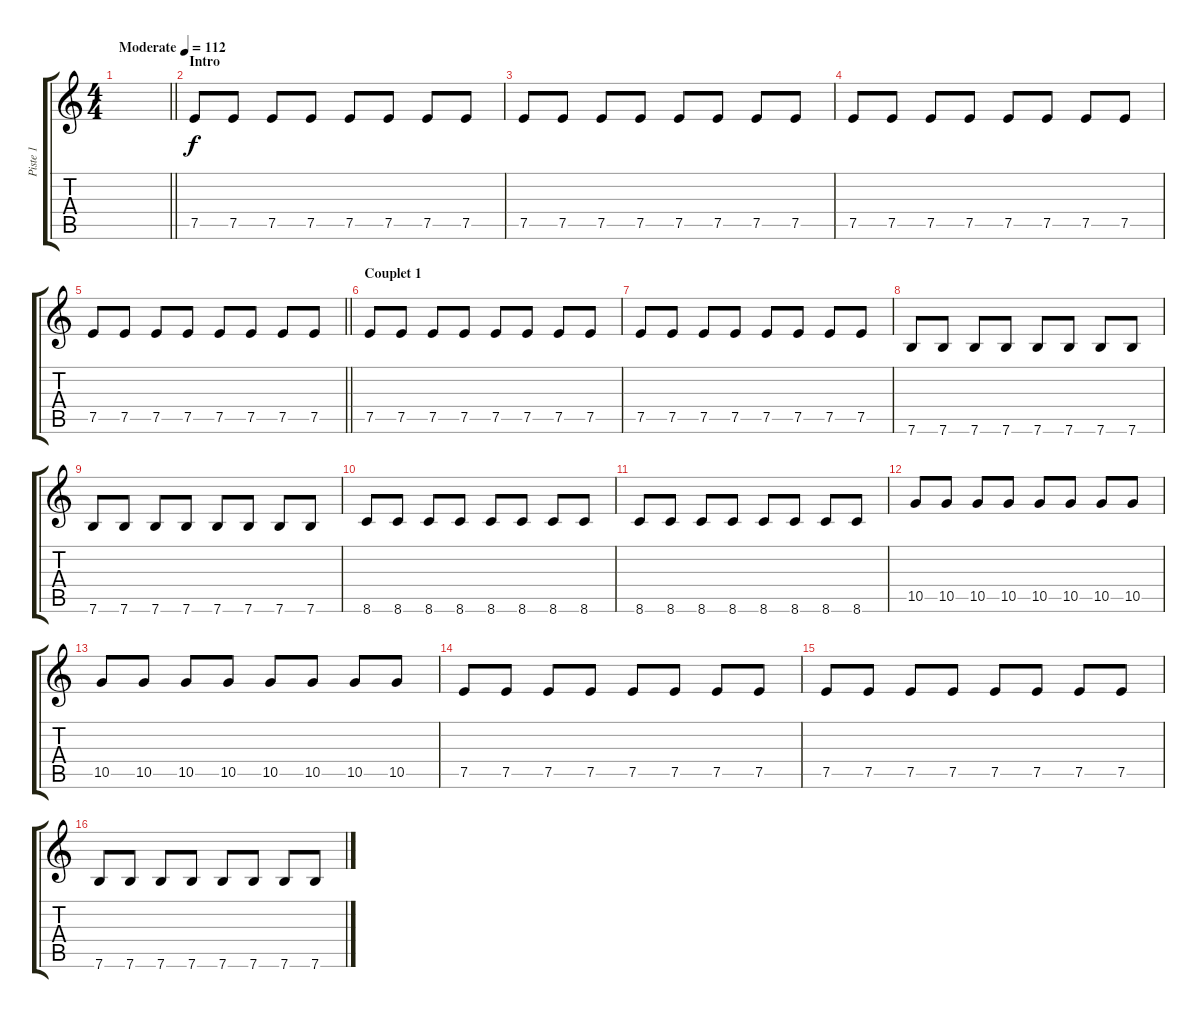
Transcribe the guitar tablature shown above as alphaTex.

\track ("Piste 1" "Piste 1") {instrument acousticbass}
\staff {score tabs}
\tuning (E4 B3 G3 D3 A2 E2) {hide}
\ts (4 4)
\tempo (112 "Moderate")
\clef g2
\barLineRight lightlight
\ks c
|
\section ("" "Intro")
7.5.8 7.5.8 7.5.8 7.5.8 7.5.8 7.5.8 7.5.8 7.5.8 |
7.5.8 7.5.8 7.5.8 7.5.8 7.5.8 7.5.8 7.5.8 7.5.8 |
7.5.8 7.5.8 7.5.8 7.5.8 7.5.8 7.5.8 7.5.8 7.5.8 |
\barLineRight lightlight
7.5.8 7.5.8 7.5.8 7.5.8 7.5.8 7.5.8 7.5.8 7.5.8 |
\section ("" "Couplet 1")
7.5.8 7.5.8 7.5.8 7.5.8 7.5.8 7.5.8 7.5.8 7.5.8 |
7.5.8 7.5.8 7.5.8 7.5.8 7.5.8 7.5.8 7.5.8 7.5.8 |
7.6.8 7.6.8 7.6.8 7.6.8 7.6.8 7.6.8 7.6.8 7.6.8 |
7.6.8 7.6.8 7.6.8 7.6.8 7.6.8 7.6.8 7.6.8 7.6.8 |
8.6.8 8.6.8 8.6.8 8.6.8 8.6.8 8.6.8 8.6.8 8.6.8 |
8.6.8 8.6.8 8.6.8 8.6.8 8.6.8 8.6.8 8.6.8 8.6.8 |
10.5.8 10.5.8 10.5.8 10.5.8 10.5.8 10.5.8 10.5.8 10.5.8 |
10.5.8 10.5.8 10.5.8 10.5.8 10.5.8 10.5.8 10.5.8 10.5.8 |
7.5.8 7.5.8 7.5.8 7.5.8 7.5.8 7.5.8 7.5.8 7.5.8 |
7.5.8 7.5.8 7.5.8 7.5.8 7.5.8 7.5.8 7.5.8 7.5.8 |
7.6.8 7.6.8 7.6.8 7.6.8 7.6.8 7.6.8 7.6.8 7.6.8
